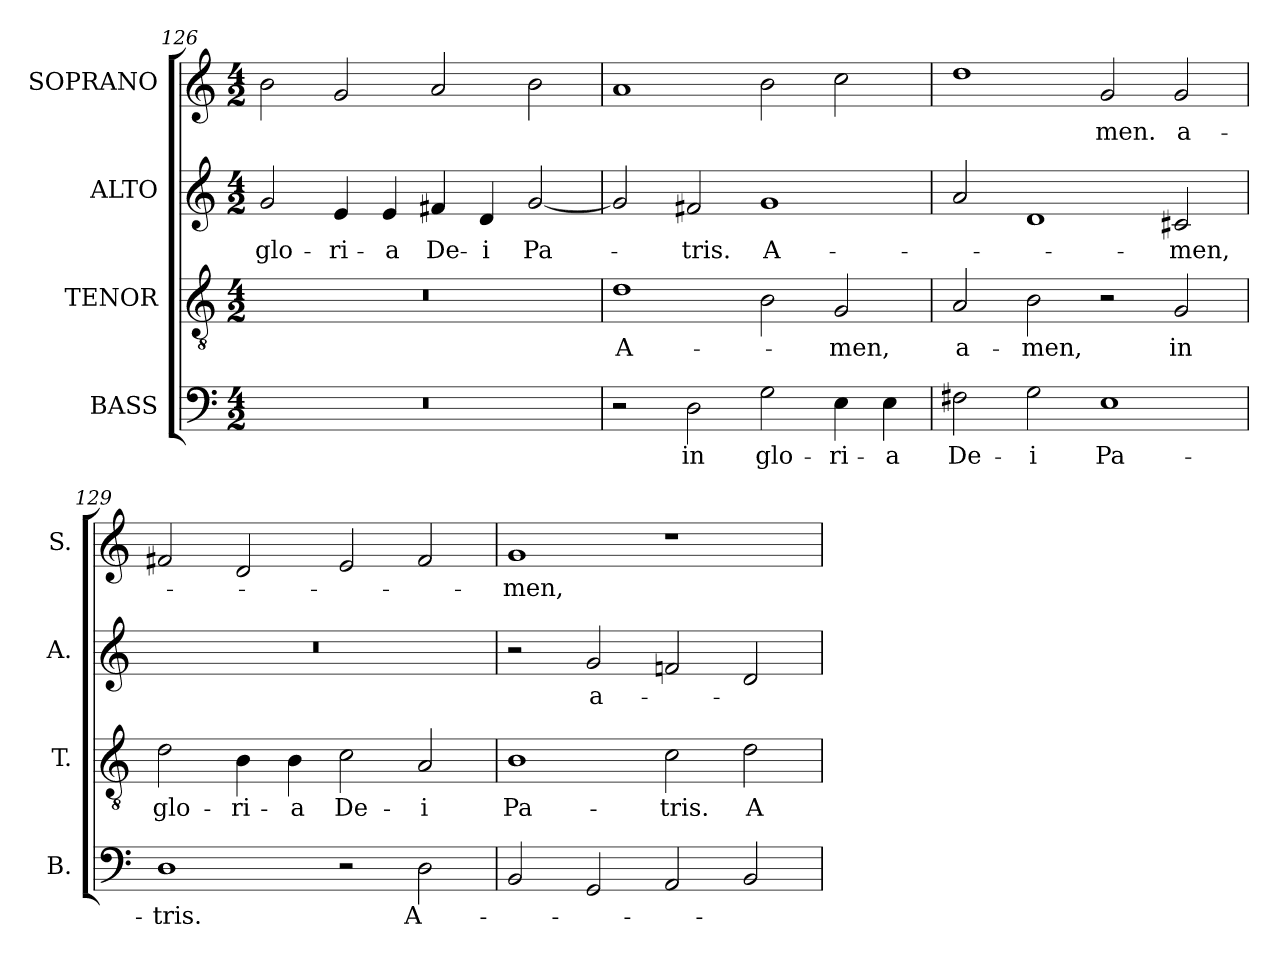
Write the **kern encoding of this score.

**kern	**text	**kern	**text	**kern	**text	**kern	**text
*part4	*part4	*part3	*part3	*part2	*part2	*part1	*part1
*staff4	*staff4	*staff3	*staff3	*staff2	*staff2	*staff1	*staff1
*I"BASS	*	*I"TENOR	*	*I"ALTO	*	*I"SOPRANO	*
*I'B.	*	*I'T.	*	*I'A.	*	*I'S.	*
*clefF4	*	*clefGv2	*	*clefG2	*	*clefG2	*
*	*	*ITrd7c12	*	*	*	*	*
*k[]	*	*k[]	*	*k[]	*	*k[]	*
*C:	*	*C:	*	*C:	*	*C:	*
*M4/2	*	*M4/2	*	*M4/2	*	*M4/2	*
=126	=126	=126	=126	=126	=126	=126	=126
!LO:N:vis=1	!	!LO:N:vis=1	!	!	!	!	!
!	!	!	!	!	!LO:LY:b:color=#000000	!	!
0r	.	0r	.	2gi/	glo-	2bi\	.
!	!	!	!	!	!LO:LY:b:color=#000000	!	!
.	.	.	.	4ei/	-ri-	2gi/	.
!	!	!	!	!	!LO:LY:b:color=#000000	!	!
.	.	.	.	4ei/	-a	.	.
!	!	!	!	!	!LO:LY:b:color=#000000	!	!
.	.	.	.	4f#Xi/	De-	2ai/	.
!	!	!	!	!	!LO:LY:b:color=#000000	!	!
.	.	.	.	4di/	-i	.	.
!	!	!	!	!	!LO:LY:b:color=#000000	!	!
.	.	.	.	[2gi/	Pa-	2bi\	.
=127	=127	=127	=127	=127	=127	=127	=127
!	!	!	!LO:LY:b:color=#000000	!	!	!	!
2r	.	1Di	A-	2gi/]	.	1ai	.
!	!LO:LY:b:color=#000000	!	!	!	!	!	!
!	!	!	!	!	!LO:LY:b:color=#000000	!	!
2Di\	in	.	.	2f#Xi/	-tris.	.	.
!	!LO:LY:b:color=#000000	!	!	!	!	!	!
!	!	!	!	!	!LO:LY:b:color=#000000	!	!
2Gi\	glo-	2BBi\	.	1gi	A-	2bi\	.
!	!LO:LY:b:color=#000000	!	!	!	!	!	!
!	!	!	!LO:LY:b:color=#000000	!	!	!	!
4Ei\	-ri-	2GGi/	-men,	.	.	2cci\	.
!	!LO:LY:b:color=#000000	!	!	!	!	!	!
4Ei\	-a	.	.	.	.	.	.
=128	=128	=128	=128	=128	=128	=128	=128
!	!LO:LY:b:color=#000000	!	!	!	!	!	!
!	!	!	!LO:LY:b:color=#000000	!	!	!	!
2F#Xi\	De-	2AAi/	a-	2ai/	.	1ddi	.
!	!LO:LY:b:color=#000000	!	!	!	!	!	!
!	!	!	!LO:LY:b:color=#000000	!	!	!	!
2Gi\	-i	2BBi\	-men,	1di	.	.	.
!	!LO:LY:b:color=#000000	!	!	!	!	!	!
!	!	!	!	!	!	!	!LO:LY:b:color=#000000
1Ei	Pa-	2r	.	.	.	2gi/	-men.
!	!	!	!LO:LY:b:color=#000000	!	!	!	!
!	!	!	!	!	!LO:LY:b:color=#000000	!	!
!	!	!	!	!	!	!	!LO:LY:b:color=#000000
.	.	2GGi/	in	2c#Xi/	-men,	2gi/	a-
=129	=129	=129	=129	=129	=129	=129	=129
!	!LO:LY:b:color=#000000	!	!	!	!	!	!
!	!	!	!LO:LY:b:color=#000000	!LO:N:vis=1	!	!	!
1Di	-tris.	2Di\	glo-	0r	.	2f#Xi/	.
!	!	!	!LO:LY:b:color=#000000	!	!	!	!
.	.	4BBi\	-ri-	.	.	2di/	.
!	!	!	!LO:LY:b:color=#000000	!	!	!	!
.	.	4BBi\	-a	.	.	.	.
!	!	!	!LO:LY:b:color=#000000	!	!	!	!
2r	.	2Ci\	De-	.	.	2ei/	.
!	!LO:LY:b:color=#000000	!	!	!	!	!	!
!	!	!	!LO:LY:b:color=#000000	!	!	!	!
2Di\	A-	2AAi/	-i	.	.	2f#i/	.
!!LO:LB:g=z
=130	=130	=130	=130	=130	=130	=130	=130
!	!	!	!LO:LY:b:color=#000000	!	!	!	!
!	!	!	!	!	!	!	!LO:LY:b:color=#000000
2BBi/	.	1BBi	Pa-	2r	.	1gi	-men,
!	!	!	!	!	!LO:LY:b:color=#000000	!	!
2GGi/	.	.	.	2gi/	a-	.	.
!	!	!	!LO:LY:b:color=#000000	!	!	!	!
2AAi/	.	2Ci\	-tris.	2fni/	.	1r	.
!	!	!	!LO:LY:b:color=#000000	!	!	!	!
2BBi/	.	2Di\	A-	2di/	.	.	.
=	=	=	=	=	=	=	=
*-	*-	*-	*-	*-	*-	*-	*-
